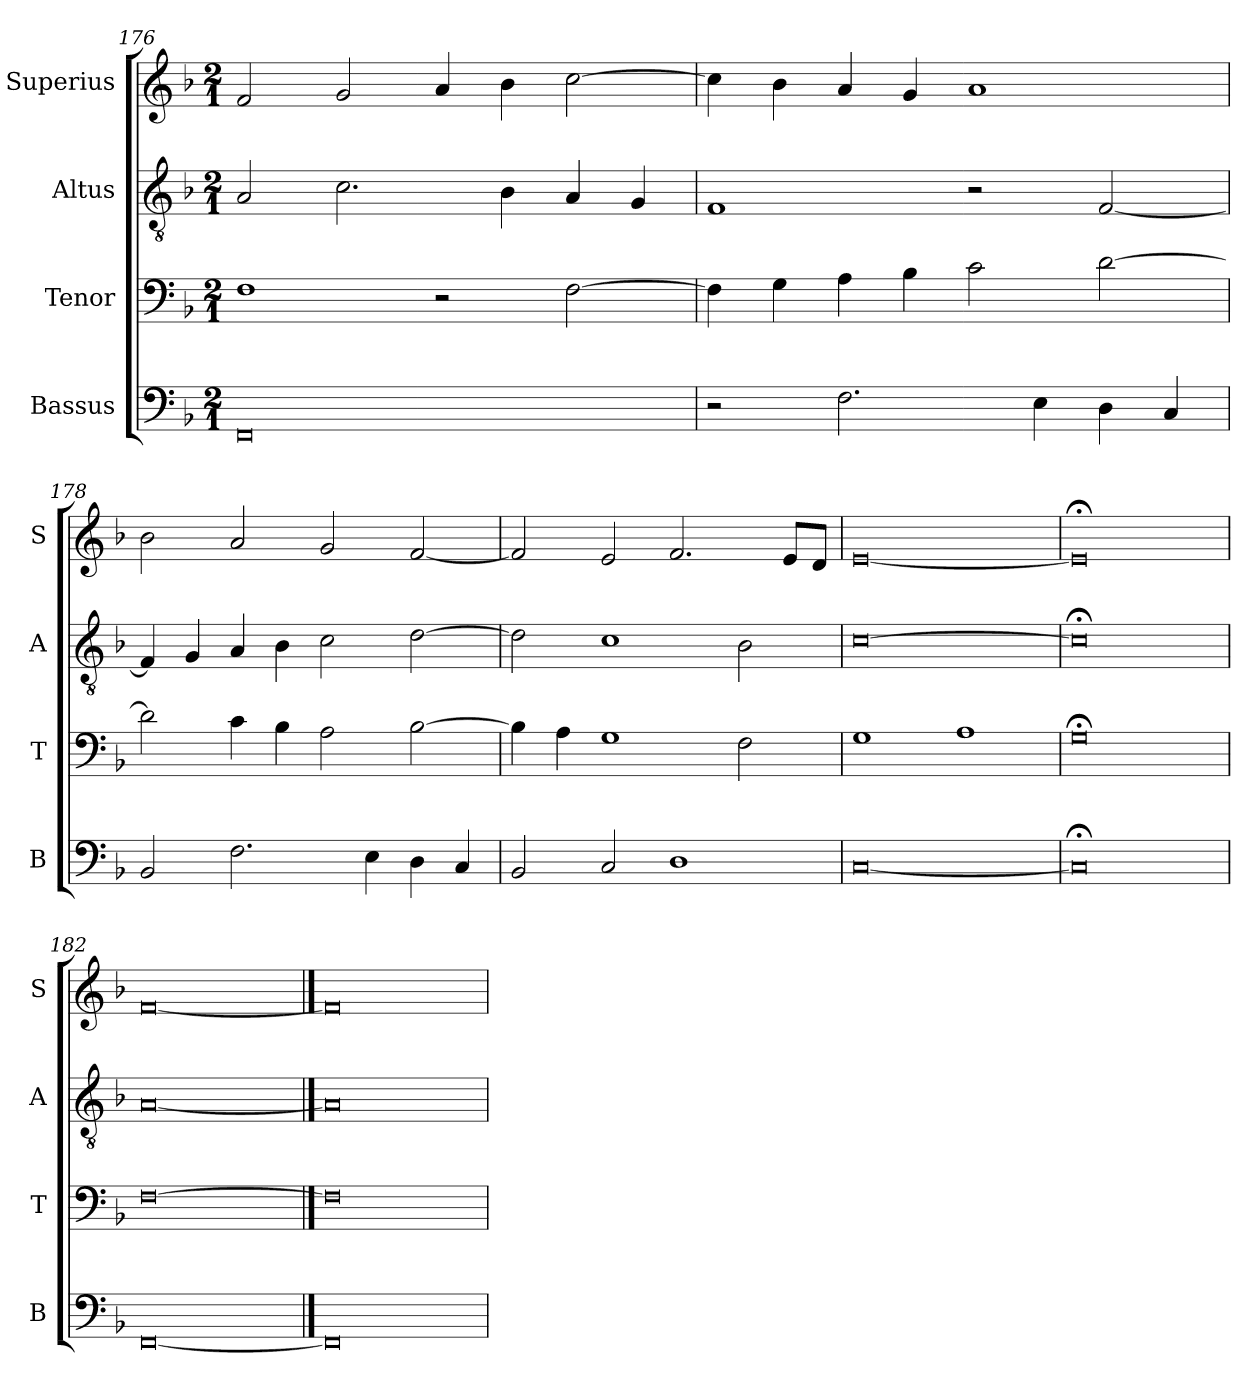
**kern	**kern	**kern	**kern
*part4	*part3	*part2	*part1
*staff4	*staff3	*staff2	*staff1
*I"Bassus	*I"Tenor	*I"Altus	*I"Superius
*I'B	*I'T	*I'A	*I'S
*clefF4	*clefF4	*clefGv2	*clefG2
*k[b-]	*k[b-]	*k[b-]	*k[b-]
*F:	*F:	*F:	*F:
*M2/1	*M2/1	*M2/1	*M2/1
=176	=176	=176	=176
0FF	1F	2A	2f
.	.	2.c	2g
.	2r	.	4a
.	.	4B-	4b-
.	[2F	4A	[2cc
.	.	4G	.
=177	=177	=177	=177
2r	4F]	1F	4cc]
.	4G	.	4b-
2.F	4A	.	4a
.	4B-	.	4g
.	2c	2r	1a
4E	.	.	.
4D	[2d	[2F	.
4C	.	.	.
=178	=178	=178	=178
2BB-	2d]	4F]	2b-
.	.	4G	.
2.F	4c	4A	2a
.	4B-	4B-	.
.	2A	2c	2g
4E	.	.	.
4D	[2B-	[2d	[2f
4C	.	.	.
=179	=179	=179	=179
2BB-	4B-]	2d]	2f]
.	4A	.	.
2C	1G	1c	2e
1D	.	.	2.f
.	2F	2B-	.
.	.	.	8eL
.	.	.	8dJ
=180	=180	=180	=180
[0C	1G	[0c	[0e
.	1A	.	.
=181	=181	=181	=181
0C;<]	0G;<	0c;<]	0e;<]
=182	=182	=182	=182
[0FF	[0F	[0A	[0f
==183	==183	==183	==183
0FF]	0F]	0A]	0f]
=	=	=	=
*-	*-	*-	*-
